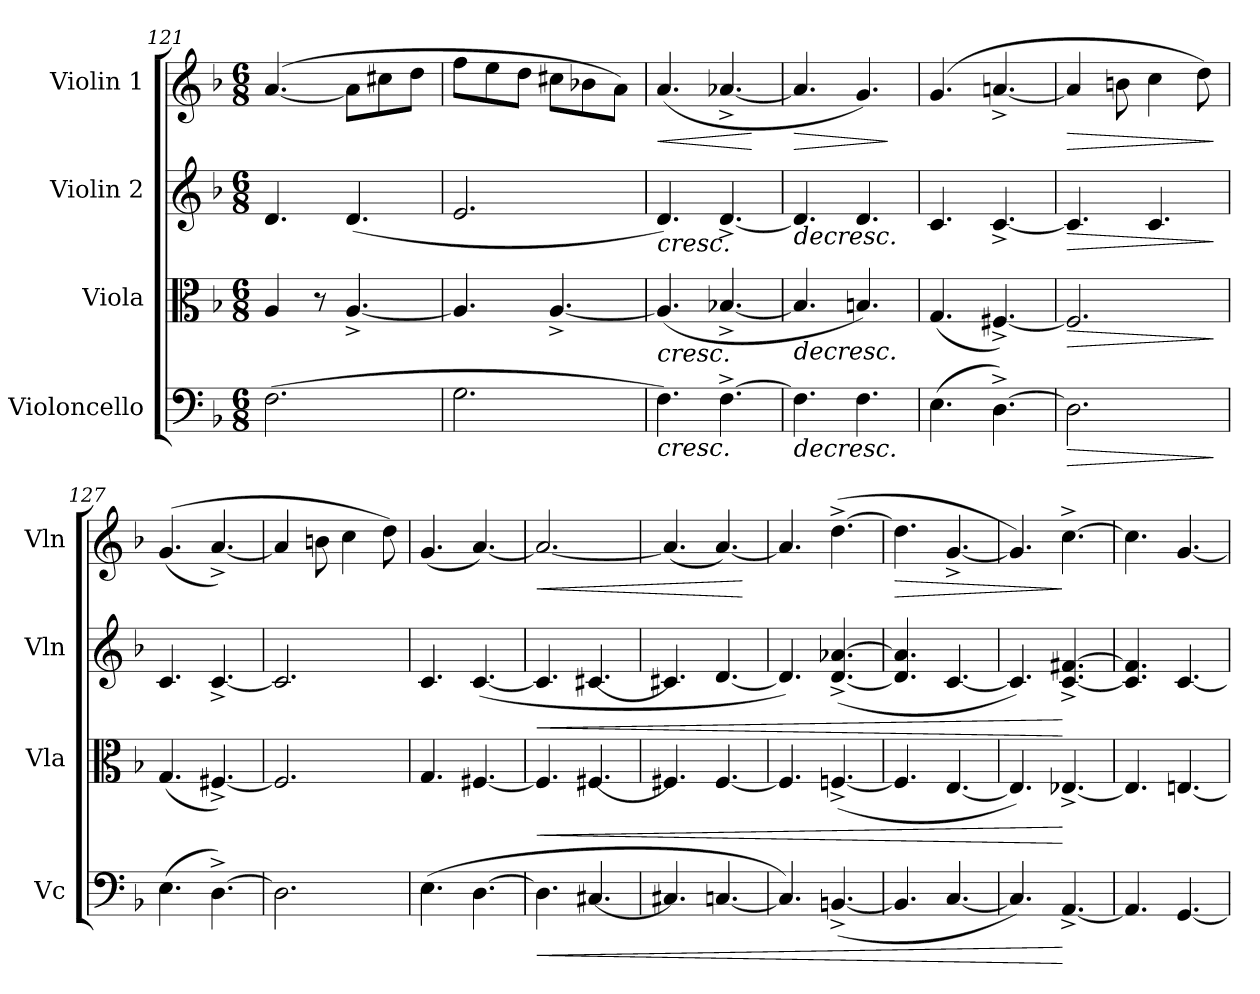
**kern	**dynam	**kern	**dynam	**kern	**dynam	**kern	**dynam
*part4	*part4	*part3	*part3	*part2	*part2	*part1	*part1
*staff4	*staff4	*staff3	*staff3	*staff2	*staff2	*staff1	*staff1
*I"Violoncello	*	*I"Viola	*	*I"Violin 2	*	*I"Violin 1	*
*I'Vc	*	*I'Vla	*	*I'Vln	*	*I'Vln	*
*clefF4	*	*clefC3	*	*clefG2	*	*clefG2	*
*k[b-]	*	*k[b-]	*	*k[b-]	*	*k[b-]	*
*M6/8	*	*M6/8	*	*M6/8	*	*M6/8	*
=121	=121	=121	=121	=121	=121	=121	=121
(2.F\	.	4A/	.	4.d/	.	([4.a/	.
.	.	8r	.	.	.	.	.
.	.	[4.A^>/	.	(<4.d/	.	8a\L]	.
.	.	.	.	.	.	8cc#X\	.
.	.	.	.	.	.	8dd\J	.
=122	=122	=122	=122	=122	=122	=122	=122
2.G\	.	4.A/]	.	2.e/	.	8ff\L	.
.	.	.	.	.	.	8ee\	.
.	.	.	.	.	.	8dd\J	.
.	.	[4.A^>/	.	.	.	8cc#X\L	.
.	.	.	.	.	.	8b-X\	.
.	.	.	.	.	.	8a\J)	.
=123	=123	=123	=123	=123	=123	=123	=123
!	!LO:HP:b	!	!LO:HP:b	!	!LO:HP:b	!	!LO:HP:b
4.F\)	<	(<4.A/]	<	4.d/)	<	(4.a/	<
[4.F^\	.	[4.B-X^>/	.	[4.d^>/	.	[4.a-X^>/	.
.	.	.	.	.	.	.	[
=124	=124	=124	=124	=124	=124	=124	=124
!	!LO:HP:b	!	!LO:HP:b	!	!LO:HP:b	!	!LO:HP:b
4.F\]	>	4.B-/]	>	4.d/]	>	4.a-/]	>
4.F\	.	4.Bn/)	.	4.d/	.	4.g/)	.
.	[	.	[	.	[	.	]
=125	=125	=125	=125	=125	=125	=125	=125
(4.E\	.	(4.G/	.	4.c/	.	(4.g/	.
[4.D^\)	.	[4.F#X^>/)	.	[4.c^>/	.	[4.an^>/	.
=126	=126	=126	=126	=126	=126	=126	=126
!	!LO:HP:b	!	!LO:HP:b	!	!LO:HP:b	!	!LO:HP:b
2.D\]	>	2.F#/]	>	4.c/]	>	4a/]	>
.	.	.	.	.	.	8bn\	.
.	.	.	.	4.c/	.	4cc\	.
.	.	.	.	.	.	8dd\)	.
.	]	.	]	.	]	.	]
=127	=127	=127	=127	=127	=127	=127	=127
(4.E\	.	(4.G/	.	4.c/	.	((4.g/	.
[4.D^\)	.	[4.F#X^>/)	.	[4.c^>/	.	[4.a^>/)	.
=128	=128	=128	=128	=128	=128	=128	=128
2.D\]	.	2.F#/]	.	2.c/]	.	4a/]	.
.	.	.	.	.	.	8bn\	.
.	.	.	.	.	.	4cc\	.
.	.	.	.	.	.	8dd\)	.
=128X1	=128X1	=128X1	=128X1	=128X1	=128X1	=128X1	=128X1
(4.E\	.	4.G/	.	4.c/	.	(4.g/	.
[4.D\	.	[4.F#X/	.	([4.c/	.	[4.a/)	.
!!LO:LB:g=z
=128X2	=128X2	=128X2	=128X2	=128X2	=128X2	=128X2	=128X2
!	!LO:HP:b	!	!LO:HP:b	!	!LO:HP:b	!	!LO:HP:b
4.D\]	<	4.F#/]	<	4.c/]	<	2.a/_	<
[4.C#X/	.	[4.F#X/	.	[4.c#X/	.	.	.
!!LO:PB:g=z
=128X3	=128X3	=128X3	=128X3	=128X3	=128X3	=128X3	=128X3
4.C#X/]	.	4.F#X/]	.	4.c#X/]	.	(4.a/]	.
[4.Cn/	.	[4.F#/	.	[4.d/	.	[4.a/)	.
.	]	.	]	.	]	.	[
=128X4	=128X4	=128X4	=128X4	=128X4	=128X4	=128X4	=128X4
4.C/])	.	4.F#/]	.	4.d/])	.	4.a/]	.
([4.BBn^>/	.	([4.Fn^>/	.	([4.d/^> [4.a-X/^>	.	([4.dd^>\	.
=128X5	=128X5	=128X5	=128X5	=128X5	=128X5	=128X5	=128X5
!	!	!	!	!	!	!	!LO:HP:b
4.BB/]	.	4.F/]	.	4.d/] 4.a-/]	.	4.dd\]	>
[4.C/	.	[4.E/	.	[4.c/	.	[4.g^>/	.
=128X6	=128X6	=128X6	=128X6	=128X6	=128X6	=128X6	=128X6
4.C/])	.	4.E/])	.	4.c/])	.	4.g/])	.
[4.AA^>/	[	[4.E-X^>/	[	[4.c/^> [4.f#X/^>	[	[4.cc^>\	]
=128X7	=128X7	=128X7	=128X7	=128X7	=128X7	=128X7	=128X7
4.AA/]	.	4.E-/]	.	4.c/] 4.f#/]	.	4.cc\]	.
[4.GG/	.	[4.En/	.	[4.c/	.	[4.g/	.
=	=	=	=	=	=	=	=
*-	*-	*-	*-	*-	*-	*-	*-
